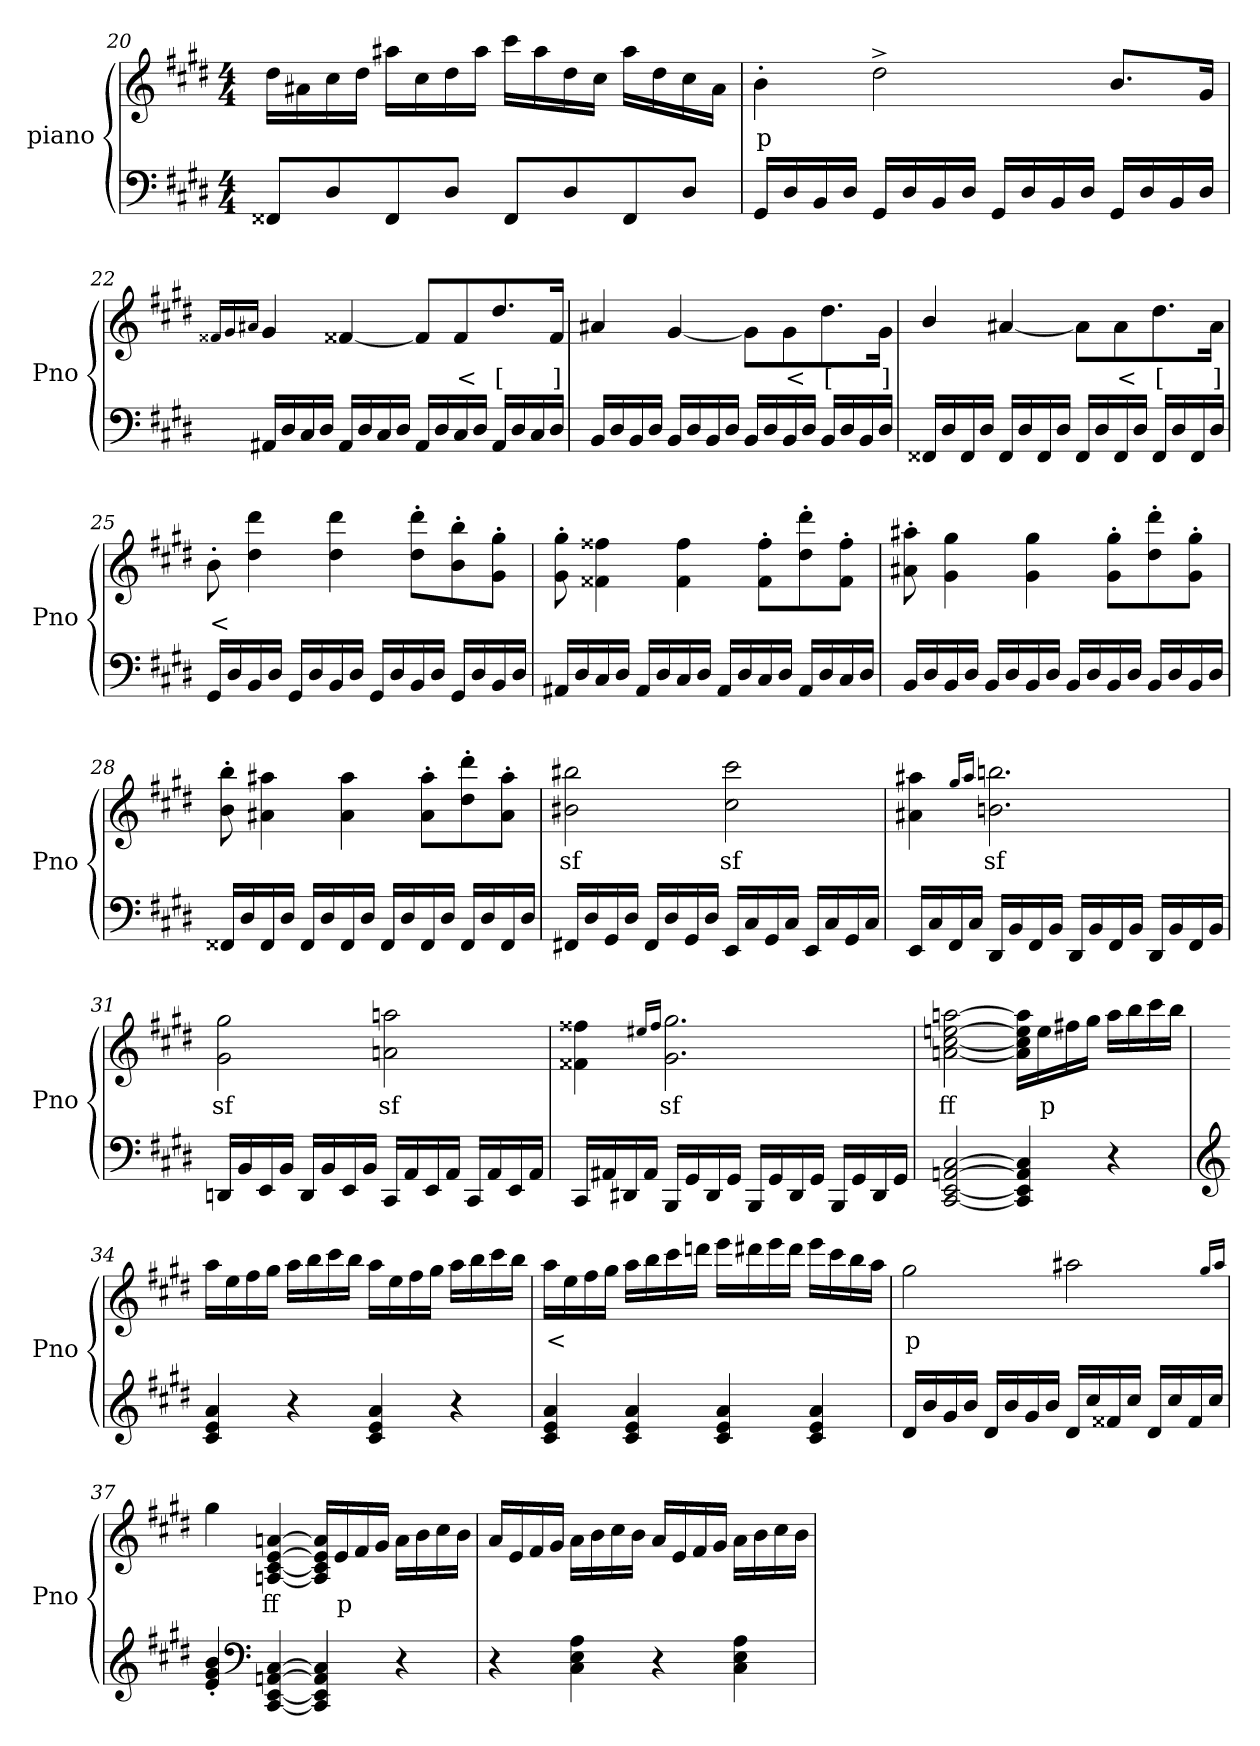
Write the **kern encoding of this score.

**kern	**kern	**text
*part2	*part1	*part1
*staff2	*staff1	*staff1
*I"piano	*I"piano	*
*I'Pno	*I'Pno	*
*clefF4	*clefG2	*
*k[f#c#g#d#]	*k[f#c#g#d#]	*
*c#:	*c#:	*
*M4/4	*M4/4	*
=20	=20	=20
8FF##X/L	16dd#\LL	.
.	16a#X\	.
8D#/	16cc#\	.
.	16dd#\JJ	.
8FF##/	16aa#X\LL	.
.	16cc#\	.
8D#/J	16dd#\	.
.	16aa#\JJ	.
8FF##/L	16ccc#\LL	.
.	16aa#\	.
8D#/	16dd#\	.
.	16cc#\JJ	.
8FF##/	16aa#\LL	.
.	16dd#\	.
8D#/J	16cc#\	.
.	16a#\JJ	.
!!LO:LB:g=z
=21	=21	=21
16GG#/LL	4b'\	p
16D#/	.	.
16BB/	.	.
16D#/JJ	.	.
16GG#/LL	2dd#^\	.
16D#/	.	.
16BB/	.	.
16D#/JJ	.	.
16GG#/LL	.	.
16D#/	.	.
16BB/	.	.
16D#/JJ	.	.
16GG#/LL	8.b/L	.
16D#/	.	.
16BB/	.	.
16D#/JJ	16g#/Jk	.
=22	=22	=22
.	16qf##X/LL	.
.	16qg#/	.
.	16qa#X/JJ	.
16AA#X/LL	4g#/	.
16D#/	.	.
16C#/	.	.
16D#/JJ	.	.
16AA#/LL	[4f##/	.
16D#/	.	.
16C#/	.	.
16D#/JJ	.	.
16AA#/LL	8f##/L]	.
16D#/	.	.
16C#/	8f##/	<
16D#/JJ	.	.
16AA#/LL	8.dd#/	[
16D#/	.	.
16C#/	.	.
16D#/JJ	16f##/Jk	]
=23	=23	=23
16BB/LL	4a#X/	.
16D#/	.	.
16BB/	.	.
16D#/JJ	.	.
16BB/LL	[4g#/	.
16D#/	.	.
16BB/	.	.
16D#/JJ	.	.
16BB/LL	8g#\L]	.
16D#/	.	.
16BB/	8g#\	<
16D#/JJ	.	.
16BB/LL	8.dd#\	[
16D#/	.	.
16BB/	.	.
16D#/JJ	16g#\Jk	]
!!LO:LB:g=z
=24	=24	=24
16FF##X/LL	4b/	.
16D#/	.	.
16FF##/	.	.
16D#/JJ	.	.
16FF##/LL	[4a#X/	.
16D#/	.	.
16FF##/	.	.
16D#/JJ	.	.
16FF##/LL	8a#\L]	.
16D#/	.	.
16FF##/	8a#\	<
16D#/JJ	.	.
16FF##/LL	8.dd#\	[
16D#/	.	.
16FF##/	.	.
16D#/JJ	16a#\Jk	]
=25	=25	=25
16GG#/LL	8b'\	<
16D#/	.	.
16BB/	4dd#\ 4ddd#\	.
16D#/JJ	.	.
16GG#/LL	.	.
16D#/	.	.
16BB/	4dd#\ 4ddd#\	.
16D#/JJ	.	.
16GG#/LL	.	.
16D#/	.	.
16BB/	8dd#\' 8ddd#\'L	.
16D#/JJ	.	.
16GG#/LL	8b\' 8bb\'	.
16D#/	.	.
16BB/	8g#\' 8gg#\'J	.
16D#/JJ	.	.
=26	=26	=26
16AA#X/LL	8g#\' 8gg#\'	.
16D#/	.	.
16C#/	4f##X\ 4ff##X\	.
16D#/JJ	.	.
16AA#/LL	.	.
16D#/	.	.
16C#/	4f##\ 4ff##\	.
16D#/JJ	.	.
16AA#/LL	.	.
16D#/	.	.
16C#/	8f##\' 8ff##\'L	.
16D#/JJ	.	.
16AA#/LL	8dd#\' 8ddd#\'	.
16D#/	.	.
16C#/	8f##\' 8ff##\'J	.
16D#/JJ	.	.
!!LO:LB:g=z
=27	=27	=27
16BB/LL	8a#X\' 8aa#X\'	.
16D#/	.	.
16BB/	4g#\ 4gg#\	.
16D#/JJ	.	.
16BB/LL	.	.
16D#/	.	.
16BB/	4g#\ 4gg#\	.
16D#/JJ	.	.
16BB/LL	.	.
16D#/	.	.
16BB/	8g#\' 8gg#\'L	.
16D#/JJ	.	.
16BB/LL	8dd#\' 8ddd#\'	.
16D#/	.	.
16BB/	8g#\' 8gg#\'J	.
16D#/JJ	.	.
=28	=28	=28
16FF##X/LL	8b\' 8bb\'	.
16D#/	.	.
16FF##/	4a#X\ 4aa#X\	.
16D#/JJ	.	.
16FF##/LL	.	.
16D#/	.	.
16FF##/	4a#\ 4aa#\	.
16D#/JJ	.	.
16FF##/LL	.	.
16D#/	.	.
16FF##/	8a#\' 8aa#\'L	.
16D#/JJ	.	.
16FF##/LL	8dd#\' 8ddd#\'	.
16D#/	.	.
16FF##/	8a#\' 8aa#\'J	.
16D#/JJ	.	.
=29	=29	=29
16FF#X/LL	2b#X\ 2bb#X\	sf
16D#/	.	.
16GG#/	.	.
16D#/JJ	.	.
16FF#/LL	.	.
16D#/	.	.
16GG#/	.	.
16D#/JJ	.	.
16EE/LL	2cc#\ 2ccc#\	sf
16C#/	.	.
16GG#/	.	.
16C#/JJ	.	.
16EE/LL	.	.
16C#/	.	.
16GG#/	.	.
16C#/JJ	.	.
!!LO:LB:g=z
=30	=30	=30
16EE/LL	4a#X\ 4aa#X\	.
16C#/	.	.
16FF#/	.	.
16C#/JJ	.	.
.	16qgg#/LL	.
.	16qaa#/JJ	.
16DD#/LL	2.bn\ 2.bbn\	sf
16BB/	.	.
16FF#/	.	.
16BB/JJ	.	.
16DD#/LL	.	.
16BB/	.	.
16FF#/	.	.
16BB/JJ	.	.
16DD#/LL	.	.
16BB/	.	.
16FF#/	.	.
16BB/JJ	.	.
=31	=31	=31
16DDn/LL	2g#\ 2gg#\	sf
16BB/	.	.
16EE/	.	.
16BB/JJ	.	.
16DD/LL	.	.
16BB/	.	.
16EE/	.	.
16BB/JJ	.	.
16CC#/LL	2an\ 2aan\	sf
16AA/	.	.
16EE/	.	.
16AA/JJ	.	.
16CC#/LL	.	.
16AA/	.	.
16EE/	.	.
16AA/JJ	.	.
=32	=32	=32
16CC#/LL	4f##X\ 4ff##X\	.
16AA#X/	.	.
16DD#X/	.	.
16AA#/JJ	.	.
.	16qee#X/LL	.
.	16qff##/JJ	.
16BBB/LL	2.g#\ 2.gg#\	sf
16GG#/	.	.
16DD#/	.	.
16GG#/JJ	.	.
16BBB/LL	.	.
16GG#/	.	.
16DD#/	.	.
16GG#/JJ	.	.
16BBB/LL	.	.
16GG#/	.	.
16DD#/	.	.
16GG#/JJ	.	.
!!LO:PB:g=z
=33	=33	=33
[2CC#/ [2EE/ [2AAn/ [2C#/	[2an\ [2cc#\ [2een\ [2aan\	ff
4CC#/] 4EE/] 4AA/] 4C#/]	16a\] 16cc#\] 16ee\] 16aa\]LL	.
.	16ee\	p
.	16ff#X\	.
.	16gg#\JJ	.
4r	16aa\LL	.
.	16bb\	.
.	16ccc#\	.
.	16bb\JJ	.
=34	=34	=34
*clefG2	*	*
4c#/ 4e/ 4a/	16aa\LL	.
.	16ee\	.
.	16ff#\	.
.	16gg#\JJ	.
4r	16aa\LL	.
.	16bb\	.
.	16ccc#\	.
.	16bb\JJ	.
4c#/ 4e/ 4a/	16aa\LL	.
.	16ee\	.
.	16ff#\	.
.	16gg#\JJ	.
4r	16aa\LL	.
.	16bb\	.
.	16ccc#\	.
.	16bb\JJ	.
=35	=35	=35
4c#/ 4e/ 4a/	16aa\LL	<
.	16ee\	.
.	16ff#\	.
.	16gg#\JJ	.
4c#/ 4e/ 4a/	16aa\LL	.
.	16bb\	.
.	16ccc#\	.
.	16dddn\JJ	.
4c#/ 4e/ 4a/	16eee\LL	.
.	16ddd#X\	.
.	16eee\	.
.	16ddd#\JJ	.
4c#/ 4e/ 4a/	16eee\LL	.
.	16ccc#\	.
.	16bb\	.
.	16aa\JJ	.
!!LO:LB:g=z
=36	=36	=36
16d#/LL	2gg#\	p
16b/	.	.
16g#/	.	.
16b/JJ	.	.
16d#/LL	.	.
16b/	.	.
16g#/	.	.
16b/JJ	.	.
16d#/LL	2aa#X\	.
16cc#/	.	.
16f##X/	.	.
16cc#/JJ	.	.
16d#/LL	.	.
16cc#/	.	.
16f##/	.	.
16cc#/JJ	.	.
.	16qgg#/LL	.
.	16qaa#/JJ	.
=37	=37	=37
4e/' 4g#/' 4b/'	4gg#\	.
*clefF4	*	*
[4CC#/ [4EE/ [4AAn/ [4C#/	[4An/ [4c#/ [4e/ [4an/	ff
4CC#/] 4EE/] 4AA/] 4C#/]	16A/] 16c#/] 16e/] 16a/]LL	.
.	16e/	p
.	16f#/	.
.	16g#/JJ	.
4r	16a\LL	.
.	16b\	.
.	16cc#\	.
.	16b\JJ	.
=38	=38	=38
4r	16a/LL	.
.	16e/	.
.	16f#/	.
.	16g#/JJ	.
4C#\ 4E\ 4A\	16a\LL	.
.	16b\	.
.	16cc#\	.
.	16b\JJ	.
4r	16a/LL	.
.	16e/	.
.	16f#/	.
.	16g#/JJ	.
4C#\ 4E\ 4A\	16a\LL	.
.	16b\	.
.	16cc#\	.
.	16b\JJ	.
=	=	=
*-	*-	*-
